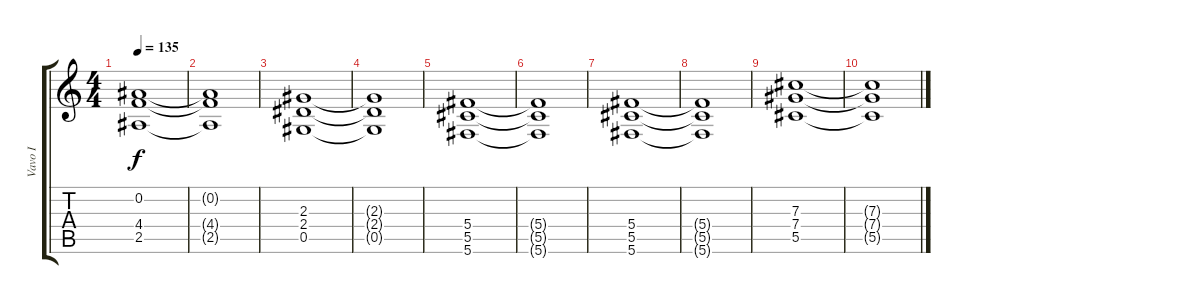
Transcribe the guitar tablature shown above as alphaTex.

\track ("Vavo I" "Vavo I") {instrument electricguitarclean}
\staff {score tabs}
\tuning (Eb4 Bb3 Gb3 Db3 Ab2 Db2) {hide}
\ts (4 4)
\tempo 135
\clef g2
\ks c
(0.2 4.4 2.5).1{dy f} |
(0.2{t} 4.4{t} 2.5{t}).1 |
(2.3 2.4 0.5).1 |
(2.3{t} 2.4{t} 0.5{t}).1 |
(5.4 5.5 5.6).1 |
(5.4{t} 5.5{t} 5.6{t}).1 |
(5.4 5.5 5.6).1 |
(5.4{t} 5.5{t} 5.6{t}).1 |
(7.3 7.4 5.5).1 |
(7.3{t} 7.4{t} 5.5{t}).1
